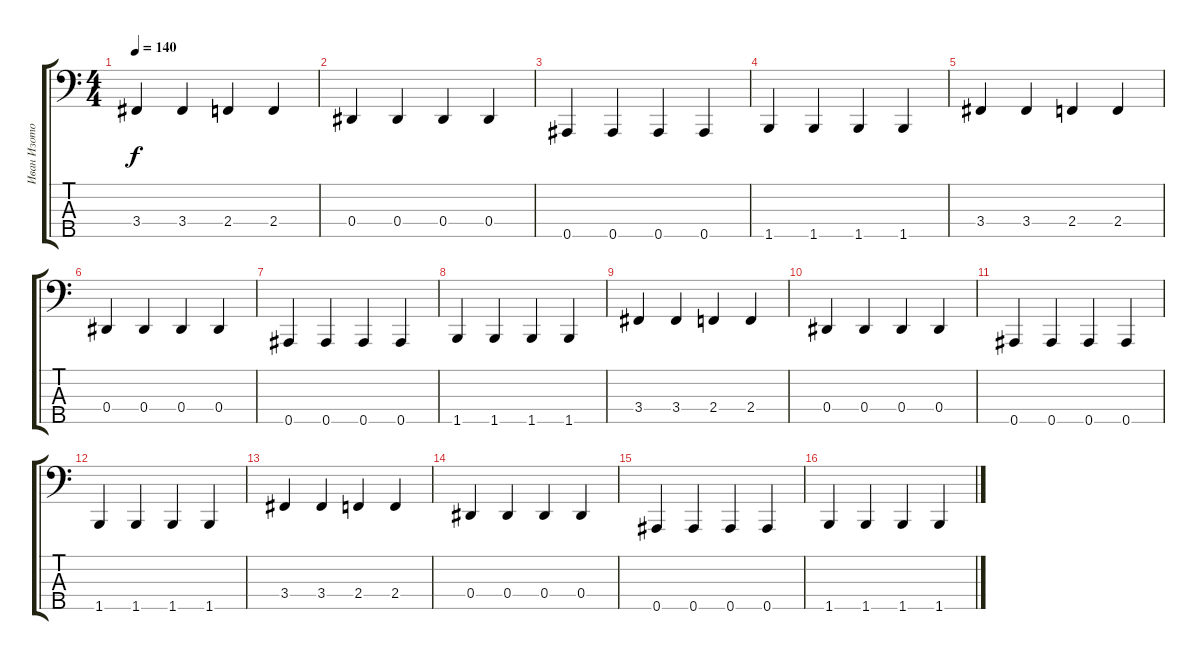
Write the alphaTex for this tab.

\track ("Иван Изотов" "Иван Изото") {instrument electricbasspick}
\staff {score tabs}
\tuning (Gb2 Db2 Ab1 Eb1 Bb0) {hide}
\ts (4 4)
\tempo 140
\clef f4
\ks c
3.4.4{dy f} 3.4.4 2.4.4 2.4.4 |
0.4.4 0.4.4 0.4.4 0.4.4 |
0.5.4 0.5.4 0.5.4 0.5.4 |
1.5.4 1.5.4 1.5.4 1.5.4 |
3.4.4 3.4.4 2.4.4 2.4.4 |
0.4.4{volume 14} 0.4.4 0.4.4 0.4.4 |
0.5.4 0.5.4 0.5.4 0.5.4 |
1.5.4 1.5.4 1.5.4 1.5.4 |
3.4.4 3.4.4 2.4.4 2.4.4 |
0.4.4{volume 10} 0.4.4 0.4.4 0.4.4 |
0.5.4 0.5.4 0.5.4 0.5.4 |
1.5.4 1.5.4 1.5.4 1.5.4 |
3.4.4 3.4.4 2.4.4 2.4.4 |
0.4.4{volume 5} 0.4.4 0.4.4 0.4.4 |
0.5.4 0.5.4 0.5.4 0.5.4 |
1.5.4 1.5.4 1.5.4 1.5.4
